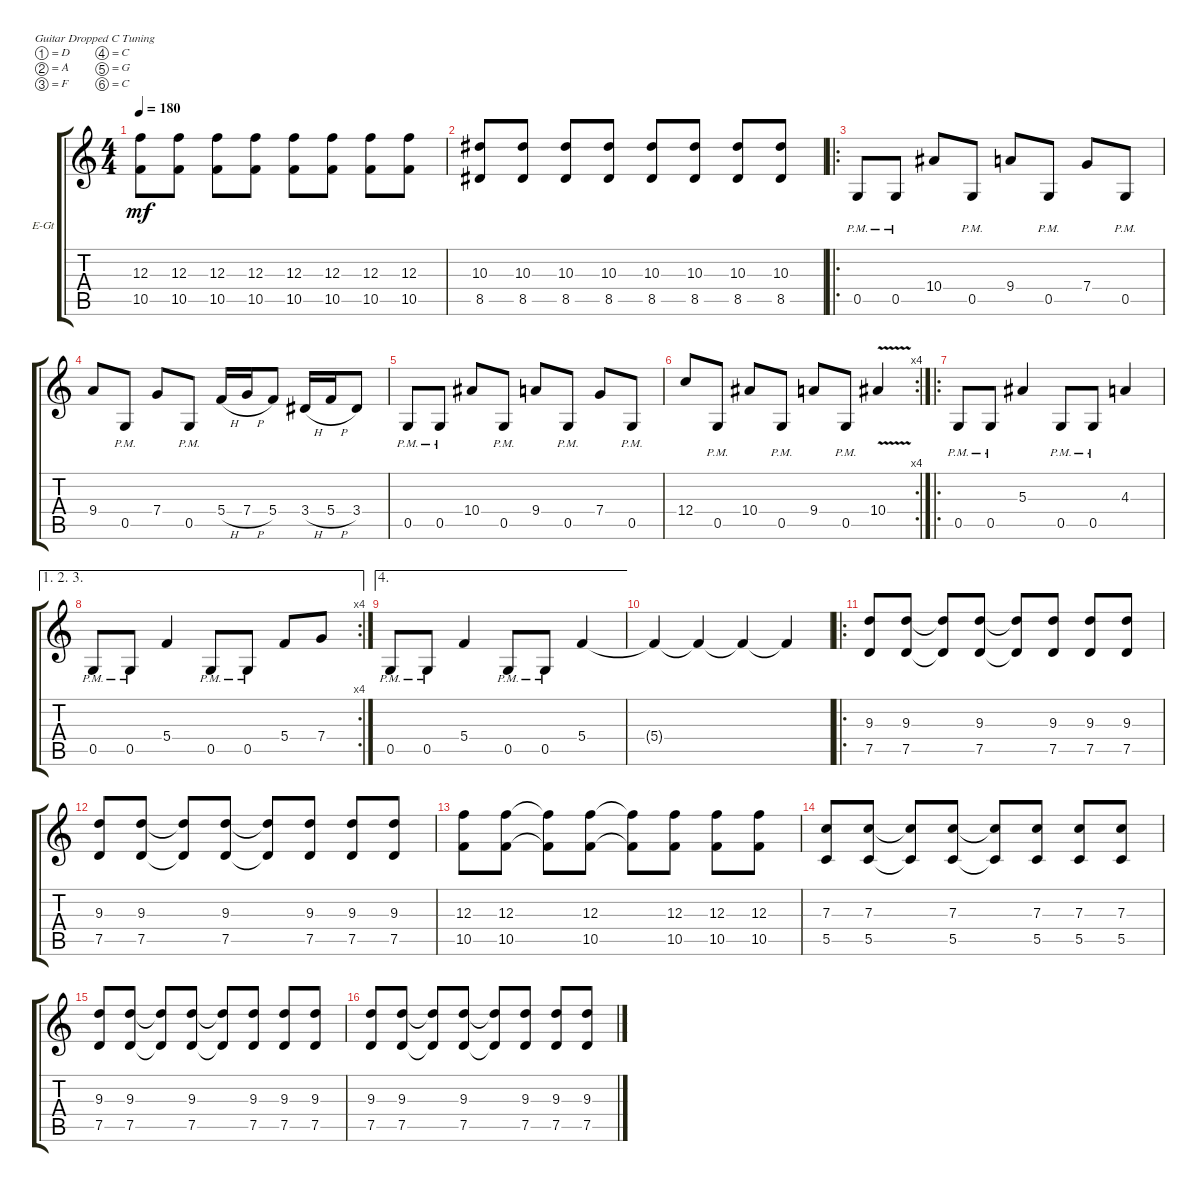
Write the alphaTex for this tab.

\bracketExtendMode groupsimilarinstruments
\firstSystemTrackNameOrientation horizontal
\otherSystemsTrackNameOrientation horizontal
\track ("Electric Guitar 1" "E-Gt") {instrument distortionguitar}
\staff {score tabs}
\tuning (D4 A3 F3 C3 G2 C2)
\ts (4 4)
\tempo 180
\clef g2
\ks c
(10.5 12.3).8{dy mf} (12.3 10.5).8 (10.5 12.3).8 (12.3 10.5).8 (10.5 12.3).8 (12.3 10.5).8 (10.5 12.3).8 (12.3 10.5).8 |
(8.5 10.3).8 (10.3 8.5).8 (8.5 10.3).8 (10.3 8.5).8 (8.5 10.3).8 (10.3 8.5).8 (8.5 10.3).8 (10.3 8.5).8 |
\ro
0.5{pm}.8 0.5{pm}.8 10.4.8 0.5{pm}.8 9.4.8 0.5{pm}.8 7.4.8 0.5{pm}.8 |
9.4.8 0.5{pm}.8 7.4.8 0.5{pm}.8 5.4{h}.16 7.4{h}.16 5.4.8 3.4{h}.16 5.4{h}.16 3.4.8 |
0.5{pm}.8 0.5{pm}.8 10.4.8 0.5{pm}.8 9.4.8 0.5{pm}.8 7.4.8 0.5{pm}.8 |
\rc 4
12.4.8 0.5{pm}.8 10.4.8 0.5{pm}.8 9.4.8 0.5{pm}.8 10.4{v}.4 |
\ro
0.5{pm}.8 0.5{pm}.8 5.3.4 0.5{pm}.8 0.5{pm}.8 4.3.4 |
\ae (1 2 3)
\rc 4
0.5{pm}.8 0.5{pm}.8 5.4.4 0.5{pm}.8 0.5{pm}.8 5.4.8 7.4.8 |
\ae 4
0.5{pm}.8 0.5{pm}.8 5.4.4 0.5{pm}.8 0.5{pm}.8 5.4.4 |
5.4{t}.4 5.4{t}.4 5.4{t}.4 5.4{t}.4 |
\ro
(7.5 9.3).8 (9.3 7.5).8 (9.3{t} 7.5{t}).8 (7.5 9.3).8 (7.5{t} 9.3{t}).8 (7.5 9.3).8 (9.3 7.5).8 (7.5 9.3).8 |
(7.5 9.3).8 (9.3 7.5).8 (9.3{t} 7.5{t}).8 (7.5 9.3).8 (7.5{t} 9.3{t}).8 (7.5 9.3).8 (9.3 7.5).8 (7.5 9.3).8 |
(10.5 12.3).8 (12.3 10.5).8 (10.5{t} 12.3{t}).8 (10.5 12.3).8 (10.5{t} 12.3{t}).8 (10.5 12.3).8 (12.3 10.5).8 (10.5 12.3).8 |
(5.5 7.3).8 (7.3 5.5).8 (7.3{t} 5.5{t}).8 (5.5 7.3).8 (5.5{t} 7.3{t}).8 (5.5 7.3).8 (5.5 7.3).8 (5.5 7.3).8 |
(7.5 9.3).8 (9.3 7.5).8 (9.3{t} 7.5{t}).8 (7.5 9.3).8 (7.5{t} 9.3{t}).8 (7.5 9.3).8 (9.3 7.5).8 (7.5 9.3).8 |
(7.5 9.3).8 (9.3 7.5).8 (9.3{t} 7.5{t}).8 (7.5 9.3).8 (7.5{t} 9.3{t}).8 (7.5 9.3).8 (9.3 7.5).8 (7.5 9.3).8
